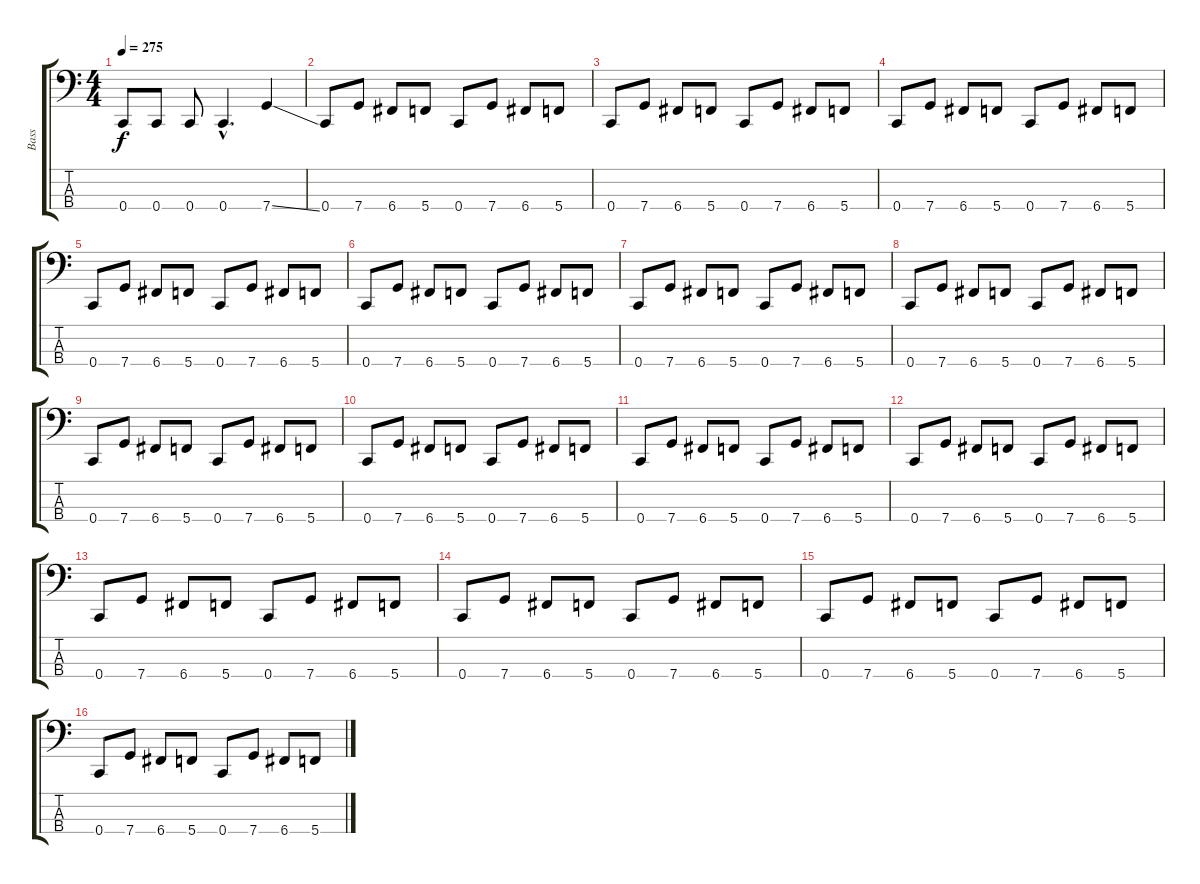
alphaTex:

\track ("Bass" "Bass") {instrument electricbasspick}
\staff {score tabs}
\tuning (F2 C2 G1 C1) {hide}
\ts (4 4)
\tempo 275
\clef f4
\ks c
0.4.8{dy f} 0.4.8 0.4.8 0.4{hac}.4{d} 7.4{ss}.4 |
0.4.8 7.4.8 6.4.8 5.4.8 0.4.8 7.4.8 6.4.8 5.4.8 |
0.4.8 7.4.8 6.4.8 5.4.8 0.4.8 7.4.8 6.4.8 5.4.8 |
0.4.8 7.4.8 6.4.8 5.4.8 0.4.8 7.4.8 6.4.8 5.4.8 |
0.4.8 7.4.8 6.4.8 5.4.8 0.4.8 7.4.8 6.4.8 5.4.8 |
0.4.8 7.4.8 6.4.8 5.4.8 0.4.8 7.4.8 6.4.8 5.4.8 |
0.4.8 7.4.8 6.4.8 5.4.8 0.4.8 7.4.8 6.4.8 5.4.8 |
0.4.8 7.4.8 6.4.8 5.4.8 0.4.8 7.4.8 6.4.8 5.4.8 |
0.4.8 7.4.8 6.4.8 5.4.8 0.4.8 7.4.8 6.4.8 5.4.8 |
0.4.8 7.4.8 6.4.8 5.4.8 0.4.8 7.4.8 6.4.8 5.4.8 |
0.4.8 7.4.8 6.4.8 5.4.8 0.4.8 7.4.8 6.4.8 5.4.8 |
0.4.8 7.4.8 6.4.8 5.4.8 0.4.8 7.4.8 6.4.8 5.4.8 |
0.4.8 7.4.8 6.4.8 5.4.8 0.4.8 7.4.8 6.4.8 5.4.8 |
0.4.8 7.4.8 6.4.8 5.4.8 0.4.8 7.4.8 6.4.8 5.4.8 |
0.4.8 7.4.8 6.4.8 5.4.8 0.4.8 7.4.8 6.4.8 5.4.8 |
0.4.8 7.4.8 6.4.8 5.4.8 0.4.8 7.4.8 6.4.8 5.4.8
